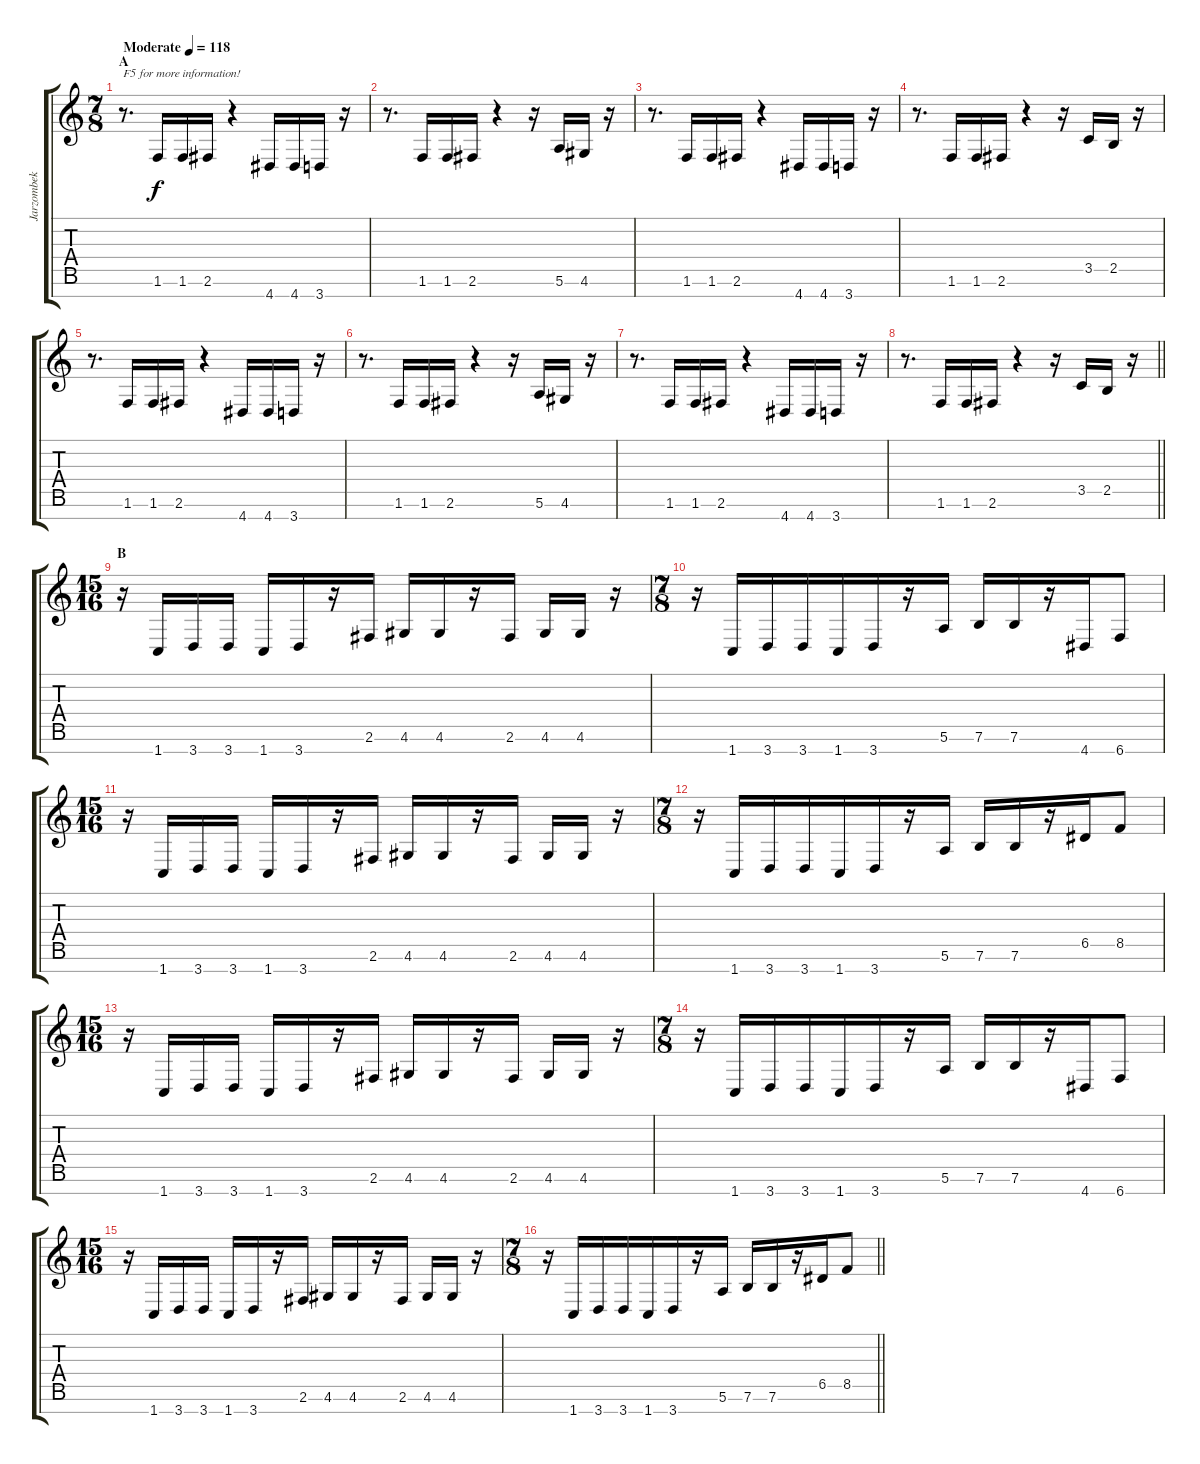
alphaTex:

\track ("Jarzombek - Lead Guitar L" "Jarzombek ") {instrument distortionguitar}
\staff {score tabs}
\tuning (E4 B3 G3 D3 A2 E2 B1) {hide}
\ts (7 8)
\section ("" "A")
\tempo (118 "Moderate")
\clef g2
\ks c
r.8{d txt "F5 for more information!" dy f instrument distortionguitar} 1.6.16 1.6.16 2.6.16 r.4 4.7.16 4.7.16 3.7.16 r.16 |
r.8{d} 1.6.16 1.6.16 2.6.16 r.4 r.16 5.6.16 4.6.16 r.16 |
r.8{d} 1.6.16 1.6.16 2.6.16 r.4 4.7.16 4.7.16 3.7.16 r.16 |
r.8{d} 1.6.16 1.6.16 2.6.16 r.4 r.16 3.5.16 2.5.16 r.16 |
r.8{d} 1.6.16 1.6.16 2.6.16 r.4 4.7.16 4.7.16 3.7.16 r.16 |
r.8{d} 1.6.16 1.6.16 2.6.16 r.4 r.16 5.6.16 4.6.16 r.16 |
r.8{d} 1.6.16 1.6.16 2.6.16 r.4 4.7.16 4.7.16 3.7.16 r.16 |
\barLineRight lightlight
r.8{d} 1.6.16 1.6.16 2.6.16 r.4 r.16 3.5.16 2.5.16 r.16 |
\ts (15 16)
\section ("" "B")
r.16 1.7.16 3.7.16 3.7.16 1.7.16 3.7.16 r.16 2.6.16 4.6.16 4.6.16 r.16 2.6.16 4.6.16 4.6.16 r.16 |
\ts (7 8)
r.16 1.7.16 3.7.16 3.7.16 1.7.16 3.7.16 r.16 5.6.16 7.6.16 7.6.16 r.16 4.7.16 6.7.8 |
\ts (15 16)
r.16 1.7.16 3.7.16 3.7.16 1.7.16 3.7.16 r.16 2.6.16 4.6.16 4.6.16 r.16 2.6.16 4.6.16 4.6.16 r.16 |
\ts (7 8)
r.16 1.7.16 3.7.16 3.7.16 1.7.16 3.7.16 r.16 5.6.16 7.6.16 7.6.16 r.16 6.5.16 8.5.8 |
\ts (15 16)
r.16 1.7.16 3.7.16 3.7.16 1.7.16 3.7.16 r.16 2.6.16 4.6.16 4.6.16 r.16 2.6.16 4.6.16 4.6.16 r.16 |
\ts (7 8)
r.16 1.7.16 3.7.16 3.7.16 1.7.16 3.7.16 r.16 5.6.16 7.6.16 7.6.16 r.16 4.7.16 6.7.8 |
\ts (15 16)
r.16 1.7.16 3.7.16 3.7.16 1.7.16 3.7.16 r.16 2.6.16 4.6.16 4.6.16 r.16 2.6.16 4.6.16 4.6.16 r.16 |
\ts (7 8)
\barLineRight lightlight
r.16 1.7.16 3.7.16 3.7.16 1.7.16 3.7.16 r.16 5.6.16 7.6.16 7.6.16 r.16 6.5.16 8.5.8
